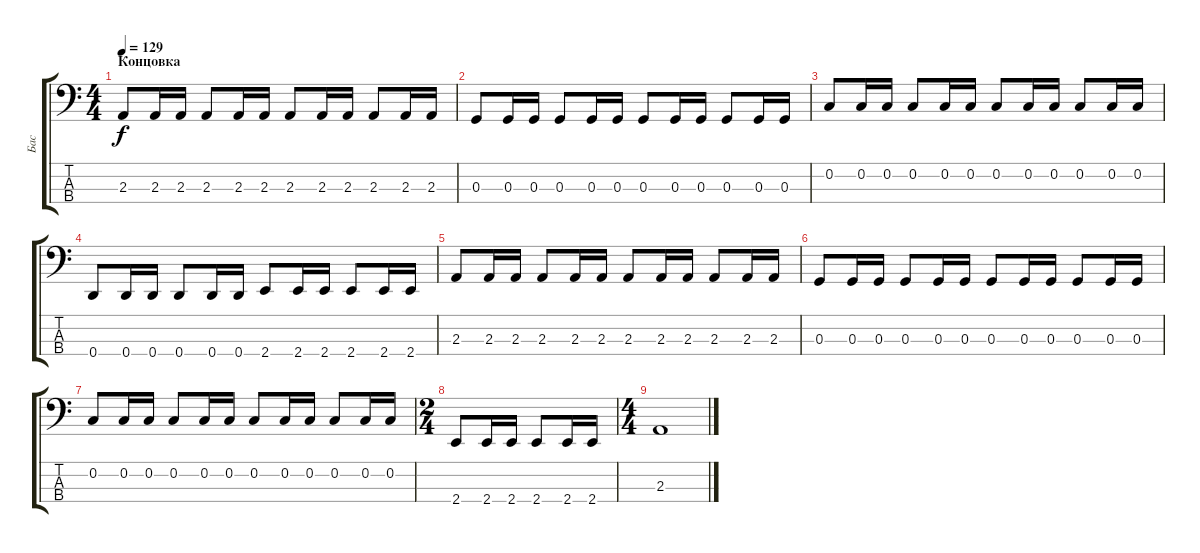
\track ("Бас" "Бас") {instrument electricbassfinger}
\staff {score tabs}
\tuning (F2 C2 G1 D1) {hide}
\ts (4 4)
\section ("" "Концовка")
\tempo 129
\clef f4
\ks c
2.3.8{dy f} 2.3.16 2.3.16 2.3.8 2.3.16 2.3.16 2.3.8 2.3.16 2.3.16 2.3.8 2.3.16 2.3.16 |
0.3.8 0.3.16 0.3.16 0.3.8 0.3.16 0.3.16 0.3.8 0.3.16 0.3.16 0.3.8 0.3.16 0.3.16 |
0.2.8 0.2.16 0.2.16 0.2.8 0.2.16 0.2.16 0.2.8 0.2.16 0.2.16 0.2.8 0.2.16 0.2.16 |
0.4.8 0.4.16 0.4.16 0.4.8 0.4.16 0.4.16 2.4.8 2.4.16 2.4.16 2.4.8 2.4.16 2.4.16 |
2.3.8 2.3.16 2.3.16 2.3.8 2.3.16 2.3.16 2.3.8 2.3.16 2.3.16 2.3.8 2.3.16 2.3.16 |
0.3.8 0.3.16 0.3.16 0.3.8 0.3.16 0.3.16 0.3.8 0.3.16 0.3.16 0.3.8 0.3.16 0.3.16 |
0.2.8 0.2.16 0.2.16 0.2.8 0.2.16 0.2.16 0.2.8 0.2.16 0.2.16 0.2.8 0.2.16 0.2.16 |
\ts (2 4)
2.4.8 2.4.16 2.4.16 2.4.8 2.4.16 2.4.16 |
\ts (4 4)
2.3.1
